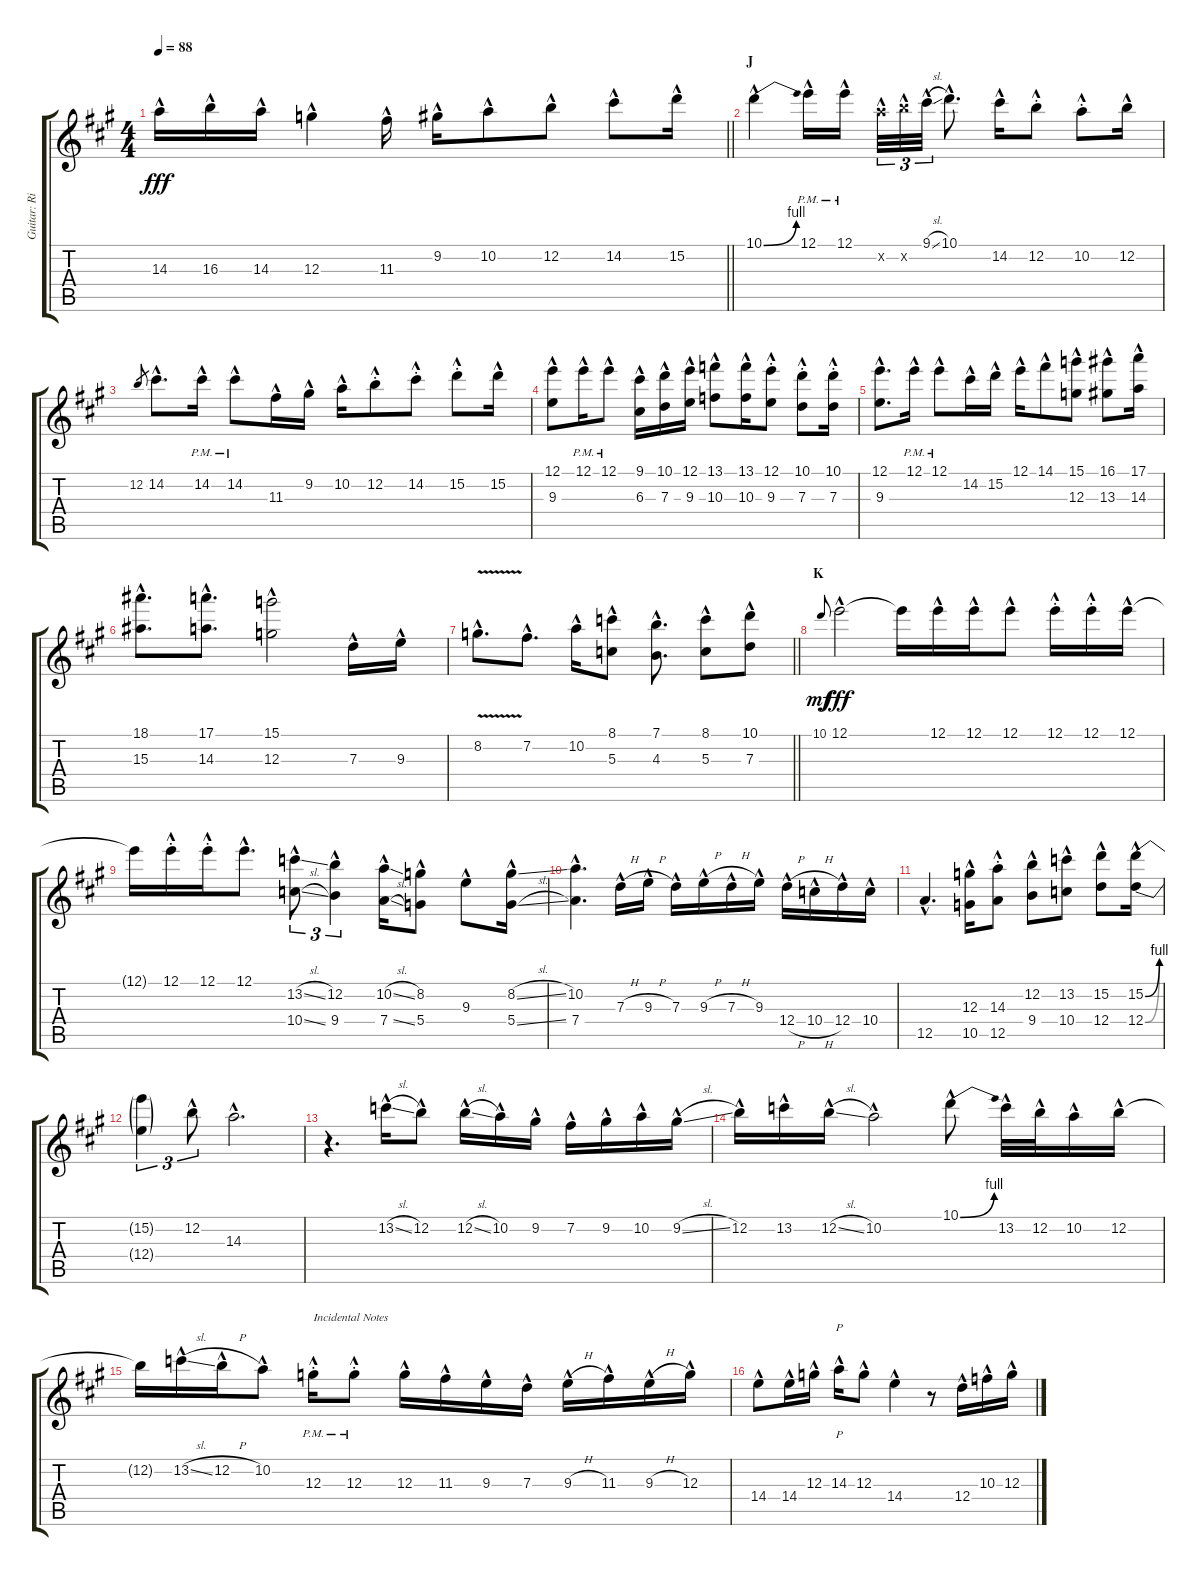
\track ("Guitar: Rik" "Guitar: Ri") {instrument acousticguitarnylon}
\staff {score tabs}
\tuning (E4 B3 G3 D3 A2 E2) {hide}
\ts (4 4)
\tempo 88
\clef g2
\barLineRight lightlight
\ks a
14.3{hac}.16{dy fff} 16.3{hac}.16 14.3{hac}.16 12.3{hac}.4 11.3{hac}.16 9.2{hac}.16 10.2{hac}.8 12.2{hac}.8 14.2{hac}.8 15.2{hac}.16 |
\section ("" "J")
10.1{be (bend 0 0 60 4) hac}.4 12.1{hac pm}.16 12.1{hac pm}.16{beam splitsecondary} 10.2{hac x}.32{tu (3 2)} 12.2{hac x}.32{tu (3 2)} 9.1{sl hac}.32{tu (3 2)} 10.1{hac}.8{d} 14.2{hac}.16 12.2{hac st}.8 10.2{hac st}.8 12.2{hac}.16 |
12.2.8{gr} 14.2{hac}.8{d} 14.2{hac pm}.16 14.2{hac pm}.8 11.3{hac}.16 9.2{hac}.16 10.2{hac}.16 12.2{hac st}.8 14.2{hac st}.8 15.2{hac st}.8 15.2{hac}.16 |
(12.1{hac} 9.3{hac}).8 12.1{hac pm}.16 12.1{hac pm}.8 (9.1{hac} 6.3{hac}).16 (10.1{hac} 7.3{hac}).16 (12.1{hac} 9.3{hac}).16 (13.1{hac} 10.3{hac}).8 (13.1{hac} 10.3{hac}).16 (12.1{hac st} 9.3{hac}).8 (10.1{hac st} 7.3{hac}).8 (10.1{hac st} 7.3{hac}).16 |
(12.1{hac} 9.3{hac}).8{d} 12.1{hac pm}.16 12.1{hac pm}.8 14.2{hac}.16 15.2{hac}.16 12.1{hac}.16 14.1{hac}.8 (15.1{hac} 12.3{hac}).8 (16.1{hac} 13.3{hac}).8 (17.1{hac} 14.3{hac}).16 |
(18.1{hac} 15.3{hac}).8{d} (17.1{hac} 14.3{hac}).8{d} (15.1{hac} 12.3{hac}).2 7.3{hac}.16 9.3{hac}.16 |
\barLineRight lightlight
8.2{v hac}.8{d} 7.2{hac}.8{d} 10.2{hac}.16 (8.1{hac} 5.3{hac}).8 (7.1{hac} 4.3{hac}).8{d} (8.1{hac} 5.3{hac}).8 (10.1{hac} 7.3{hac}).8 |
\section ("" "K")
10.1.8{gr onbeat dy mf} 12.1{hac}.2{dy fff} 12.1{t}.16 12.1{hac}.16 12.1{hac}.16 12.1{hac}.8 12.1{hac st}.16 12.1{hac st}.16 12.1{hac}.16 |
12.1{t}.16 12.1{hac st}.16 12.1{hac st}.16 12.1{hac}.8{d} (13.2{sl hac} 10.4{sl hac}).8{tu (3 2)} (12.2{hac} 9.4{hac}).4{tu (3 2)} (10.2{sl hac} 7.4{sl hac}).16 (8.2{hac} 5.4{hac}).8 9.3{hac}.8 (8.2{sl hac} 5.4{sl hac}).16 |
(10.2{hac} 7.4{hac}).4{d} 7.3{h hac}.16 9.3{h hac}.16 7.3{hac}.16 9.3{h hac}.16 7.3{h hac}.16 9.3{hac}.16 12.4{h hac}.16 10.4{h hac}.16 12.4{hac}.16 10.4{hac}.16 |
12.5{hac}.4{d} (12.3{hac} 10.5{hac}).16 (14.3{hac st} 12.5{hac st}).8 (12.2{hac} 9.4{hac}).8 (13.2{hac} 10.4{hac}).8 (15.2{hac} 12.4{hac}).8 (15.2{be (bend 0 0 60 4) hac} 12.4{be (bend 0 0 60 4) hac}).16 |
(15.2{t} 12.4{t}).4{tu (3 2)} 12.2{hac}.8{tu (3 2)} 14.3{hac}.2{d} |
r.4{d} 13.2{sl hac}.16 12.2{hac}.8 12.2{sl hac}.16 10.2{hac}.16 9.2{hac}.16 7.2{hac}.16 9.2{hac}.16 10.2{hac}.16 9.2{sl hac}.16 |
12.2{hac}.16 13.2{hac}.16 12.2{sl hac}.16 10.2{hac}.2 10.1{be (bend 0 0 60 4) hac}.8 13.2{hac}.32 12.2{hac}.32 10.2{hac}.16 12.2{hac}.16 |
12.2{t}.16 13.2{sl hac}.16 12.2{h hac}.16 10.2{hac}.8 12.3{hac pm st}.16{txt "Incidental Notes"} 12.3{hac pm st}.8 12.3{hac}.16 11.3{hac}.16 9.3{hac}.16 7.3{hac}.16 9.3{h hac}.16 11.3{hac}.16 9.3{h hac}.16 12.3{hac}.16 |
14.4{hac}.8 14.4{hac}.16 12.3{hac}.16 14.3{hac}.16{p} 12.3{hac}.8 14.4{hac}.4 r.8 12.4{hac}.16 10.3{hac}.16 12.3{hac}.16
